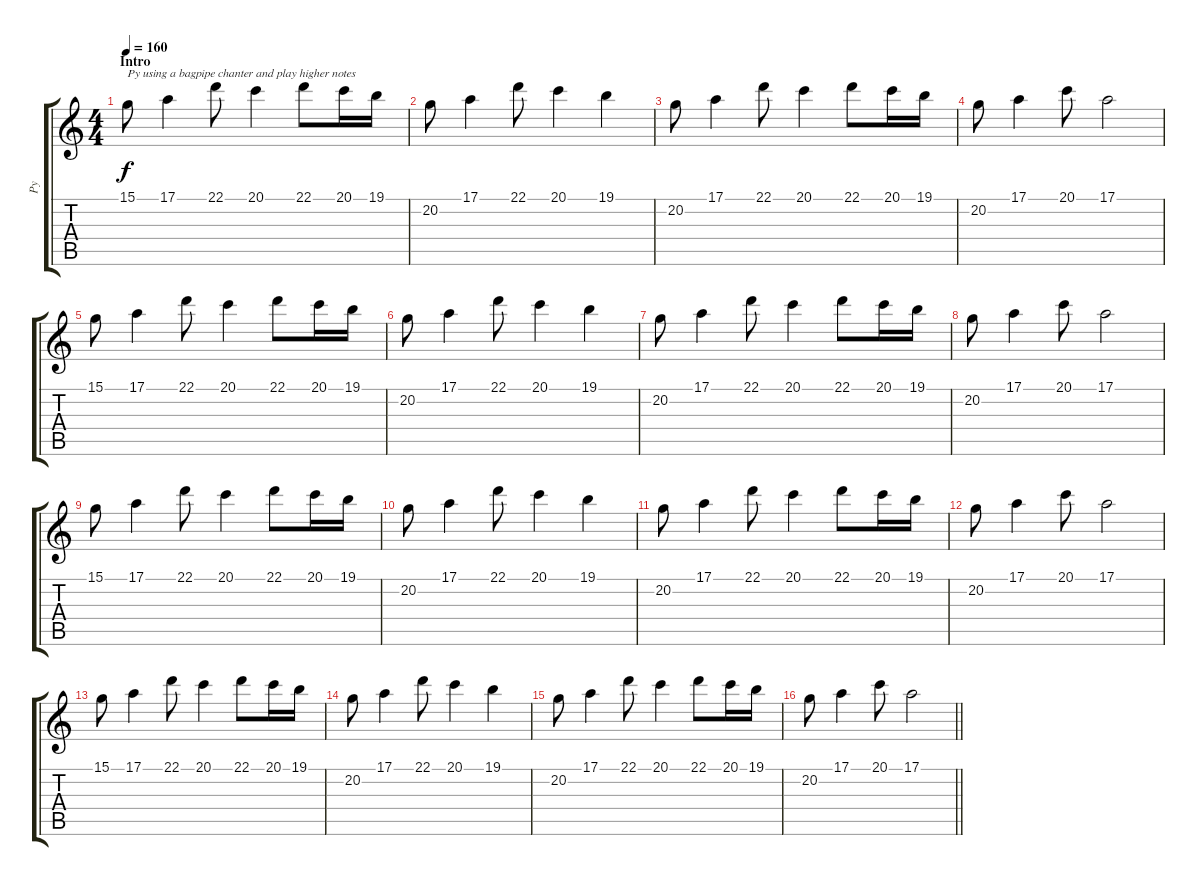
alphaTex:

\track ("Py" "Py") {instrument bagpipe}
\staff {score tabs}
\tuning (E4 B3 G3 D3 A2 E2) {hide}
\ts (4 4)
\section ("" "Intro")
\tempo 160
\clef g2
\ks c
15.1.8{txt "Py using a bagpipe chanter and play higher notes" dy f instrument bagpipe} 17.1.4 22.1.8 20.1.4 22.1.8 20.1.16 19.1.16 |
20.2.8 17.1.4 22.1.8 20.1.4 19.1.4 |
20.2.8 17.1.4 22.1.8 20.1.4 22.1.8 20.1.16 19.1.16 |
20.2.8 17.1.4 20.1.8 17.1.2 |
15.1.8 17.1.4 22.1.8 20.1.4 22.1.8 20.1.16 19.1.16 |
20.2.8 17.1.4 22.1.8 20.1.4 19.1.4 |
20.2.8 17.1.4 22.1.8 20.1.4 22.1.8 20.1.16 19.1.16 |
20.2.8 17.1.4 20.1.8 17.1.2 |
15.1.8 17.1.4 22.1.8 20.1.4 22.1.8 20.1.16 19.1.16 |
20.2.8 17.1.4 22.1.8 20.1.4 19.1.4 |
20.2.8 17.1.4 22.1.8 20.1.4 22.1.8 20.1.16 19.1.16 |
20.2.8 17.1.4 20.1.8 17.1.2 |
15.1.8 17.1.4 22.1.8 20.1.4 22.1.8 20.1.16 19.1.16 |
20.2.8 17.1.4 22.1.8 20.1.4 19.1.4 |
20.2.8 17.1.4 22.1.8 20.1.4 22.1.8 20.1.16 19.1.16 |
\barLineRight lightlight
20.2.8 17.1.4 20.1.8 17.1.2
